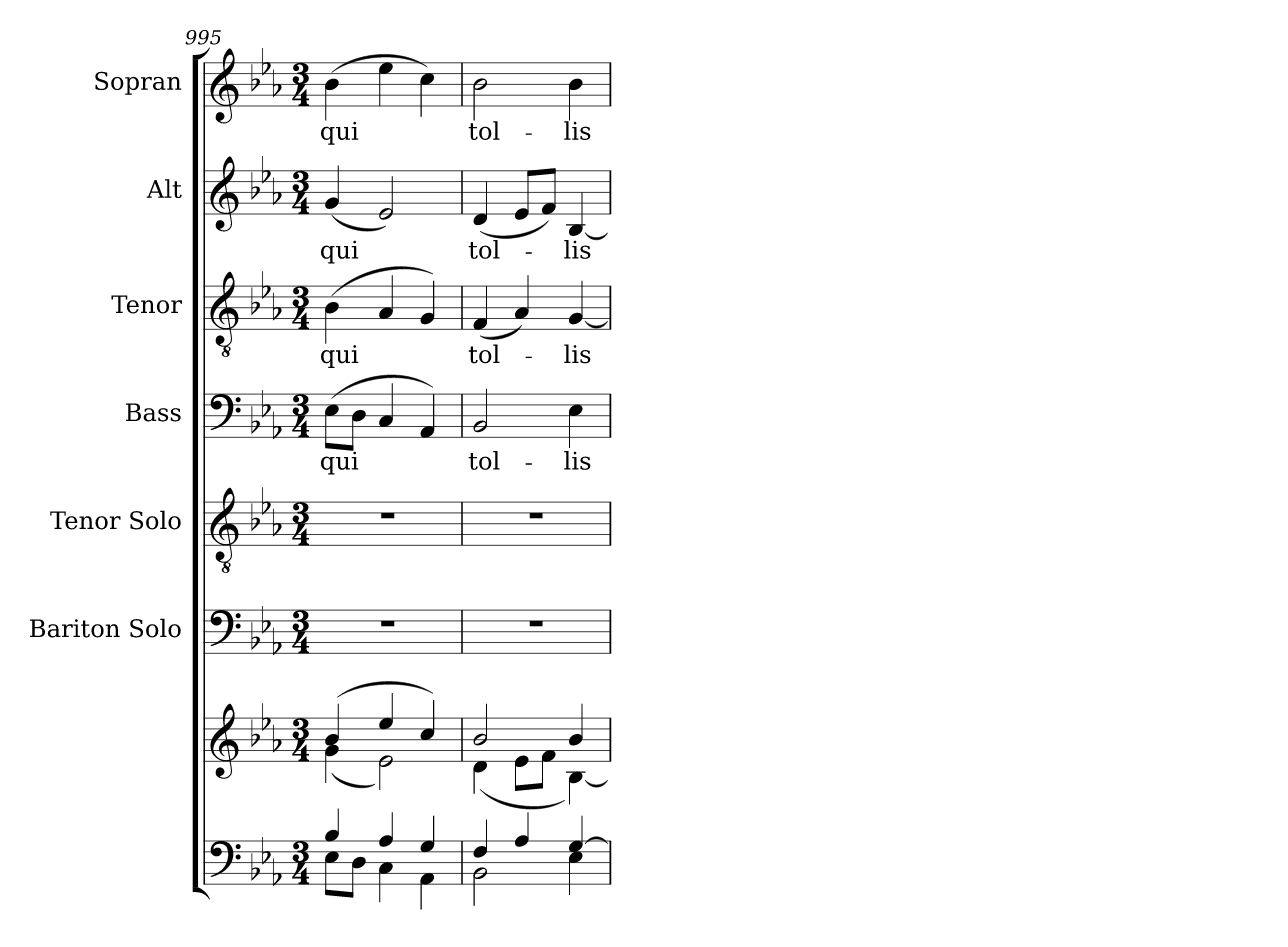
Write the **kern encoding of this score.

**kern	**kern	**kern	**kern	**kern	**text	**kern	**text	**kern	**text	**kern	**text
*part7	*part7	*part6	*part5	*part4	*part4	*part3	*part3	*part2	*part2	*part1	*part1
*staff8	*staff7	*staff6	*staff5	*staff4	*staff4	*staff3	*staff3	*staff2	*staff2	*staff1	*staff1
*	*	*I"Bariton Solo	*I"Tenor Solo	*I"Bass	*	*I"Tenor	*	*I"Alt	*	*I"Sopran	*
*	*	*	*	*I'B.	*	*I'T.	*	*I'A.	*	*I'S.	*
*clefF4	*clefG2	*clefF4	*clefGv2	*clefF4	*	*clefGv2	*	*clefG2	*	*clefG2	*
*k[b-e-a-]	*k[b-e-a-]	*k[b-e-a-]	*k[b-e-a-]	*k[b-e-a-]	*	*k[b-e-a-]	*	*k[b-e-a-]	*	*k[b-e-a-]	*
*E-:	*E-:	*E-:	*E-:	*E-:	*	*E-:	*	*E-:	*	*E-:	*
*M3/4	*M3/4	*M3/4	*M3/4	*M3/4	*	*M3/4	*	*M3/4	*	*M3/4	*
=995	=995	=995	=995	=995	=995	=995	=995	=995	=995	=995	=995
*^	*^	*	*	*	*	*	*	*	*	*	*
!	!	!	!	!	!	!	!LO:LY:b	!	!LO:LY:b	!	!LO:LY:b	!	!LO:LY:b
4B-/	8E-\L	(4b-/	(<4g\	2.r	2.r	(>8E-\L	qui	(>4B-\	qui	(<4g/	qui	(>4b-\	qui
.	8D\J	.	.	.	.	8D\J	.	.	.	.	.	.	.
4A-/	4C\	4ee-/	2e-\)	.	.	4C/	.	4A-/	.	2e-/)	.	4ee-\	.
4G/	4AA-\	4cc/)	.	.	.	4AA-/)	.	4G/)	.	.	.	4cc\)	.
=996	=996	=996	=996	=996	=996	=996	=996	=996	=996	=996	=996	=996	=996
!	!	!	!	!	!	!	!LO:LY:b	!	!LO:LY:b	!	!LO:LY:b	!	!LO:LY:b
4F/	2BB-\	2b-/	(<4d\	2.r	2.r	2BB-/	tol-	(<4F/	tol-	(<4d/	tol-	2b-\	tol-
4A-/	.	.	8e-\L	.	.	.	.	4A-/)	.	8e-/L	.	.	.
.	.	.	8f\J	.	.	.	.	.	.	8f/J)	.	.	.
!	!	!	!	!	!	!	!LO:LY:b	!	!LO:LY:b	!	!LO:LY:b	!	!LO:LY:b
[>4G/	4E-\	4b-/	[<4B-\)	.	.	4E-\	-lis	[4G/	-lis	[4B-/	-lis	4b-\	-lis
*v	*v	*	*	*	*	*	*	*	*	*	*	*	*
*	*v	*v	*	*	*	*	*	*	*	*	*	*
=	=	=	=	=	=	=	=	=	=	=	=
*-	*-	*-	*-	*-	*-	*-	*-	*-	*-	*-	*-
